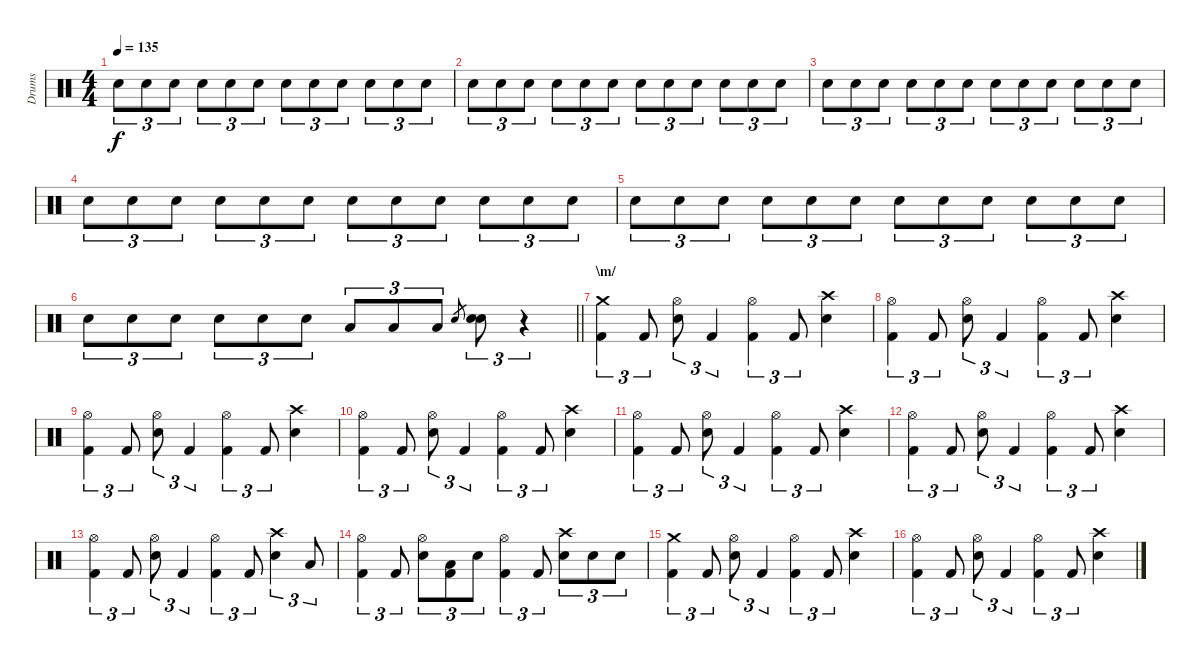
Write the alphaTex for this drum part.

\track ("Drums" "Drums") {instrument percussion}
\staff {score}
\articulation defaults
\ts (4 4)
\tempo 135
\clef neutral
\ks c "Electric Snare (hit)".8{tu (3 2) dy f volume 14} "Electric Snare (hit)".8{tu (3 2)} "Electric Snare (hit)".8{tu (3 2)} "Electric Snare (hit)".8{tu (3 2)} "Electric Snare (hit)".8{tu (3 2)} "Electric Snare (hit)".8{tu (3 2)} "Electric Snare (hit)".8{tu (3 2)} "Electric Snare (hit)".8{tu (3 2)} "Electric Snare (hit)".8{tu (3 2)} "Electric Snare (hit)".8{tu (3 2)} "Electric Snare (hit)".8{tu (3 2)} "Electric Snare (hit)".8{tu (3 2)}
|
"Electric Snare (hit)".8{tu (3 2)} "Electric Snare (hit)".8{tu (3 2)} "Electric Snare (hit)".8{tu (3 2)} "Electric Snare (hit)".8{tu (3 2)} "Electric Snare (hit)".8{tu (3 2)} "Electric Snare (hit)".8{tu (3 2)} "Electric Snare (hit)".8{tu (3 2)} "Electric Snare (hit)".8{tu (3 2)} "Electric Snare (hit)".8{tu (3 2)} "Electric Snare (hit)".8{tu (3 2)} "Electric Snare (hit)".8{tu (3 2)} "Electric Snare (hit)".8{tu (3 2)} |
"Electric Snare (hit)".8{tu (3 2) volume 15} "Electric Snare (hit)".8{tu (3 2)} "Electric Snare (hit)".8{tu (3 2)} "Electric Snare (hit)".8{tu (3 2)} "Electric Snare (hit)".8{tu (3 2)} "Electric Snare (hit)".8{tu (3 2)} "Electric Snare (hit)".8{tu (3 2)} "Electric Snare (hit)".8{tu (3 2)} "Electric Snare (hit)".8{tu (3 2)} "Electric Snare (hit)".8{tu (3 2)} "Electric Snare (hit)".8{tu (3 2)} "Electric Snare (hit)".8{tu (3 2)} |
"Electric Snare (hit)".8{tu (3 2)} "Electric Snare (hit)".8{tu (3 2)} "Electric Snare (hit)".8{tu (3 2)} "Electric Snare (hit)".8{tu (3 2)} "Electric Snare (hit)".8{tu (3 2)} "Electric Snare (hit)".8{tu (3 2)} "Electric Snare (hit)".8{tu (3 2)} "Electric Snare (hit)".8{tu (3 2)} "Electric Snare (hit)".8{tu (3 2)} "Electric Snare (hit)".8{tu (3 2)} "Electric Snare (hit)".8{tu (3 2)} "Electric Snare (hit)".8{tu (3 2)} |
"Electric Snare (hit)".8{tu (3 2) volume 16} "Electric Snare (hit)".8{tu (3 2)} "Electric Snare (hit)".8{tu (3 2)} "Electric Snare (hit)".8{tu (3 2)} "Electric Snare (hit)".8{tu (3 2)} "Electric Snare (hit)".8{tu (3 2)} "Electric Snare (hit)".8{tu (3 2)} "Electric Snare (hit)".8{tu (3 2)} "Electric Snare (hit)".8{tu (3 2)} "Electric Snare (hit)".8{tu (3 2)} "Electric Snare (hit)".8{tu (3 2)} "Electric Snare (hit)".8{tu (3 2)} |
\barLineRight lightlight "Electric Snare (hit)".8{tu (3 2)} "Electric Snare (hit)".8{tu (3 2)} "Electric Snare (hit)".8{tu (3 2)} "Electric Snare (hit)".8{tu (3 2)} "Electric Snare (hit)".8{tu (3 2)} "Electric Snare (hit)".8{tu (3 2)} "Low Tom (hit)".8{tu (3 2)} "Low Tom (hit)".8{tu (3 2)} "Low Floor Tom (hit)".8{tu (3 2)} "Electric Snare (hit)".8{gr}
("Electric Snare (hit)" "Electric Snare (hit)").8{tu (3 2)} r.4{tu (3 2)} |
\section ("" "\\m/")
("Crash medium (hit)" "Kick (hit) 2").4{tu (3 2)} "Kick (hit) 2".8{tu (3 2)} ("Hi-Hat (open)" "Electric Snare (hit)").8{tu (3 2)} "Kick (hit) 2".4{tu (3 2)} ("Hi-Hat (open)" "Kick (hit) 2").4{tu (3 2)} "Kick (hit) 2".8{tu (3 2)} ("Crash high (hit)" "Electric Snare (hit)").4 |
("Hi-Hat (open)" "Kick (hit) 2").4{tu (3 2)} "Kick (hit) 2".8{tu (3 2)} ("Hi-Hat (open)" "Electric Snare (hit)").8{tu (3 2)} "Kick (hit) 2".4{tu (3 2)} ("Hi-Hat (open)" "Kick (hit) 2").4{tu (3 2)} "Kick (hit) 2".8{tu (3 2)} ("Crash high (hit)" "Electric Snare (hit)").4 |
("Hi-Hat (open)" "Kick (hit) 2").4{tu (3 2)} "Kick (hit) 2".8{tu (3 2)} ("Hi-Hat (open)" "Electric Snare (hit)").8{tu (3 2)} "Kick (hit) 2".4{tu (3 2)} ("Hi-Hat (open)" "Kick (hit) 2").4{tu (3 2)} "Kick (hit) 2".8{tu (3 2)} ("Crash high (hit)" "Electric Snare (hit)").4 |
("Hi-Hat (open)" "Kick (hit) 2").4{tu (3 2)} "Kick (hit) 2".8{tu (3 2)} ("Hi-Hat (open)" "Electric Snare (hit)").8{tu (3 2)} "Kick (hit) 2".4{tu (3 2)} ("Hi-Hat (open)" "Kick (hit) 2").4{tu (3 2)} "Kick (hit) 2".8{tu (3 2)} ("Crash high (hit)" "Electric Snare (hit)").4 |
("Hi-Hat (open)" "Kick (hit) 2").4{tu (3 2)} "Kick (hit) 2".8{tu (3 2)} ("Hi-Hat (open)" "Electric Snare (hit)").8{tu (3 2)} "Kick (hit) 2".4{tu (3 2)} ("Hi-Hat (open)" "Kick (hit) 2").4{tu (3 2)} "Kick (hit) 2".8{tu (3 2)} ("Crash high (hit)" "Electric Snare (hit)").4 |
("Hi-Hat (open)" "Kick (hit) 2").4{tu (3 2)} "Kick (hit) 2".8{tu (3 2)} ("Hi-Hat (open)" "Electric Snare (hit)").8{tu (3 2)} "Kick (hit) 2".4{tu (3 2)} ("Hi-Hat (open)" "Kick (hit) 2").4{tu (3 2)} "Kick (hit) 2".8{tu (3 2)} ("Crash high (hit)" "Electric Snare (hit)").4 |
("Hi-Hat (open)" "Kick (hit) 2").4{tu (3 2)} "Kick (hit) 2".8{tu (3 2)} ("Hi-Hat (open)" "Electric Snare (hit)").8{tu (3 2)} "Kick (hit) 2".4{tu (3 2)} ("Hi-Hat (open)" "Kick (hit) 2").4{tu (3 2)} "Kick (hit) 2".8{tu (3 2)} ("Crash high (hit)" "Electric Snare (hit)").4{tu (3 2)} "Low Floor Tom (hit)".8{tu (3 2)} |
("Hi-Hat (open)" "Kick (hit) 2").4{tu (3 2)} "Kick (hit) 2".8{tu (3 2)} ("Hi-Hat (open)" "Electric Snare (hit)").8{tu (3 2)} ("Low Floor Tom (hit)" "Kick (hit) 2").8{tu (3 2)} "Electric Snare (hit)".8{tu (3 2)} ("Hi-Hat (open)" "Kick (hit) 2").4{tu (3 2)} "Kick (hit) 2".8{tu (3 2)} ("Crash high (hit)" "Electric Snare (hit)").8{tu (3 2)} "Electric Snare (hit)".8{tu (3 2)} "Electric Snare (hit)".8{tu (3 2)} |
("Crash medium (hit)" "Kick (hit) 2").4{tu (3 2)} "Kick (hit) 2".8{tu (3 2)} ("Hi-Hat (open)" "Electric Snare (hit)").8{tu (3 2)} "Kick (hit) 2".4{tu (3 2)} ("Hi-Hat (open)" "Kick (hit) 2").4{tu (3 2)} "Kick (hit) 2".8{tu (3 2)} ("Crash high (hit)" "Electric Snare (hit)").4 |
("Hi-Hat (open)" "Kick (hit) 2").4{tu (3 2)} "Kick (hit) 2".8{tu (3 2)} ("Hi-Hat (open)" "Electric Snare (hit)").8{tu (3 2)} "Kick (hit) 2".4{tu (3 2)} ("Hi-Hat (open)" "Kick (hit) 2").4{tu (3 2)} "Kick (hit) 2".8{tu (3 2)} ("Crash high (hit)" "Electric Snare (hit)").4
